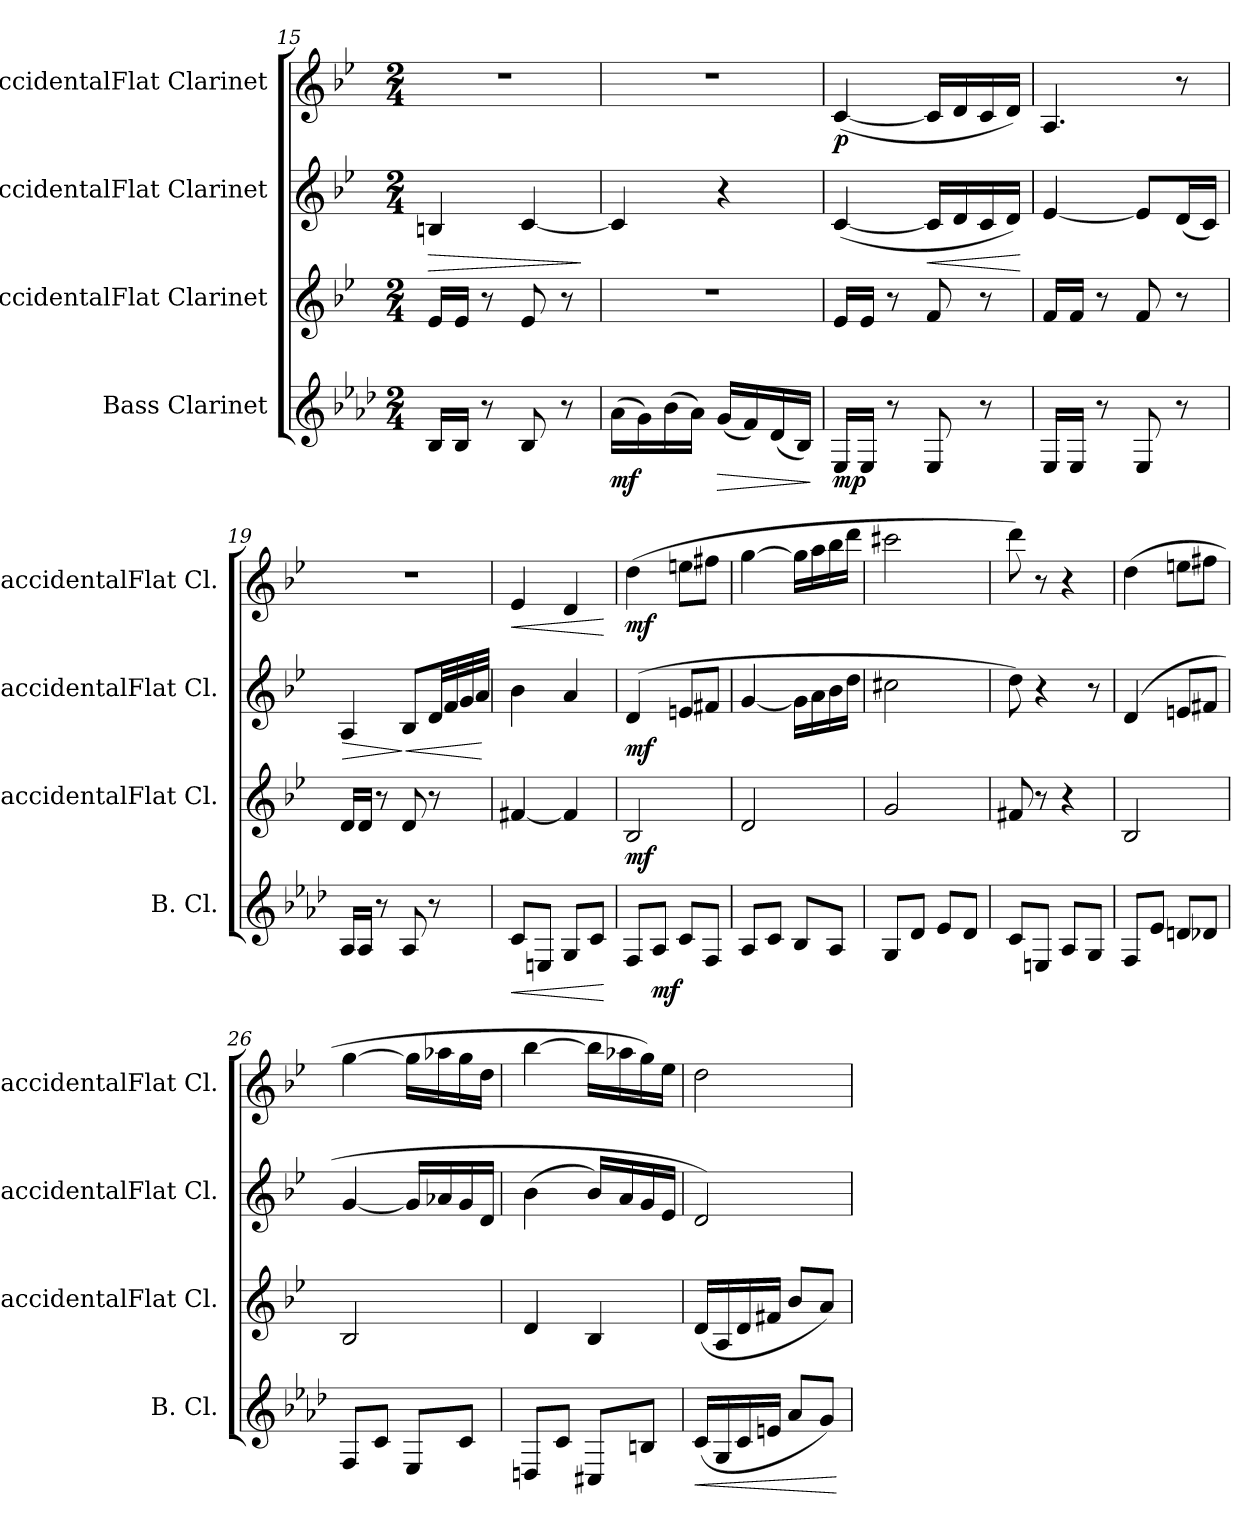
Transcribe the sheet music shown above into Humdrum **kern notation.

**kern	**dynam	**kern	**dynam	**kern	**dynam	**kern	**dynam
*part4	*part4	*part3	*part3	*part2	*part2	*part1	*part1
*staff4	*staff4	*staff3	*staff3	*staff2	*staff2	*staff1	*staff1
*I"Bass Clarinet	*	*I"BaccidentalFlat Clarinet	*	*I"BaccidentalFlat Clarinet	*	*I"BaccidentalFlat Clarinet	*
*I'B. Cl.	*	*I'BaccidentalFlat Cl.	*	*I'BaccidentalFlat Cl.	*	*I'BaccidentalFlat Cl.	*
*clefG2	*	*clefG2	*	*clefG2	*	*clefG2	*
*ITrd8c14	*	*ITrd1c2	*	*ITrd1c2	*	*ITrd1c2	*
*k[b-e-a-d-]	*	*k[b-e-a-d-]	*	*k[b-e-a-d-]	*	*k[b-e-a-d-]	*
*M2/4	*	*M2/4	*	*M2/4	*	*M2/4	*
=15	=15	=15	=15	=15	=15	=15	=15
!	!	!	!	!	!LO:HP:b	!	!
16BB-/LL	.	16d-/LL	.	4An/	>	2r	.
16BB-/JJ	.	16d-/JJ	.	.	.	.	.
8r	.	8r	.	.	.	.	.
8BB-/	.	8d-/	.	[4B-/	.	.	.
8r	.	8r	.	.	.	.	.
.	.	.	.	.	]	.	.
=16	=16	=16	=16	=16	=16	=16	=16
!	!LO:DY:b	!	!	!	!	!	!
(16A-\LL	mf	2r	.	4B-/]	.	2r	.
16G\)	.	.	.	.	.	.	.
(16B-\	.	.	.	.	.	.	.
16A-\JJ)	.	.	.	.	.	.	.
!	!LO:HP:b	!	!	!	!	!	!
(16G/LL	>	.	.	4r	.	.	.
16F/)	.	.	.	.	.	.	.
(16D-/	.	.	.	.	.	.	.
16BB-/JJ)	.	.	.	.	.	.	.
.	]	.	.	.	.	.	.
=17	=17	=17	=17	=17	=17	=17	=17
!	!LO:DY:b	!	!	!	!	!	!LO:DY:b
16EE-/LL	mp	16d-/LL	.	([4B-/	.	([4B-/	p
16EE-/JJ	.	16d-/JJ	.	.	.	.	.
8r	.	8r	.	.	.	.	.
!	!	!	!	!	!LO:HP:b	!	!
8EE-/	.	8e-/	.	16B-/LL]	<	16B-/LL]	.
.	.	.	.	16c/	.	16c/	.
8r	.	8r	.	16B-/	.	16B-/	.
.	.	.	.	16c/JJ)	.	16c/JJ)	.
.	.	.	.	.	[	.	.
=18	=18	=18	=18	=18	=18	=18	=18
16EE-/LL	.	16e-/LL	.	[4d-/	.	4.G/	.
16EE-/JJ	.	16e-/JJ	.	.	.	.	.
8r	.	8r	.	.	.	.	.
8EE-/	.	8e-/	.	8d-/L]	.	.	.
8r	.	8r	.	(16c/L	.	8r	.
.	.	.	.	16B-/JJ)	.	.	.
!!LO:LB:g=z
=19	=19	=19	=19	=19	=19	=19	=19
!	!	!	!	!	!LO:HP:b	!	!
16AA-/LL	.	16c/LL	.	4G/	>	2r	.
16AA-/JJ	.	16c/JJ	.	.	.	.	.
8r	.	8r	.	.	.	.	.
!	!	!	!	!	!LO:HP:n=1:b	!	!
8AA-/	.	8c/	.	8A-/L	] <	.	.
8r	.	8r	.	32c/LL	.	.	.
.	.	.	.	32e-/	.	.	.
.	.	.	.	32f/	.	.	.
.	.	.	.	32g/JJJ	.	.	.
.	.	.	.	.	[	.	.
=20	=20	=20	=20	=20	=20	=20	=20
!	!LO:HP:b	!	!	!	!	!	!LO:HP:b
8C/L	<	[4en/	.	4a-\	.	4d-/	<
8EEn/J	.	.	.	.	.	.	.
8GG/L	.	4e/]	.	4g/	.	4c/	.
8C/J	.	.	.	.	.	.	.
.	[	.	.	.	.	.	[
=21	=21	=21	=21	=21	=21	=21	=21
!	!	!	!LO:DY:b	!	!LO:DY:b	!	!LO:DY:b
8FF/L	.	2A-/	mf	(4c/	mf	(4cc\	mf
!	!LO:DY:b	!	!	!	!	!	!
8AA-/J	mf	.	.	.	.	.	.
8C/L	.	.	.	8dn/L	.	8ddn\L	.
8FF/J	.	.	.	8en/J	.	8een\J	.
=22	=22	=22	=22	=22	=22	=22	=22
8AA-/L	.	2c/	.	[4f/	.	[4ff\	.
8C/J	.	.	.	.	.	.	.
8BB-/L	.	.	.	16f\LL]	.	16ff\LL]	.
.	.	.	.	16g\	.	16gg\	.
8AA-/J	.	.	.	16a-\	.	16aa-\	.
.	.	.	.	16cc\JJ	.	16ccc\JJ	.
=23	=23	=23	=23	=23	=23	=23	=23
8GG/L	.	2f/	.	2bn\	.	2bbn\	.
8D-/J	.	.	.	.	.	.	.
8E-/L	.	.	.	.	.	.	.
8D-/J	.	.	.	.	.	.	.
=24	=24	=24	=24	=24	=24	=24	=24
8C/L	.	8en/	.	8cc\)	.	8ccc\)	.
8EEn/J	.	8r	.	4r	.	8r	.
8AA-/L	.	4r	.	.	.	4r	.
8GG/J	.	.	.	8r	.	.	.
!!LO:PB:g=z
=25	=25	=25	=25	=25	=25	=25	=25
8FF/L	.	2A-/	.	(4c/	.	(4cc\	.
8E-/J	.	.	.	.	.	.	.
8Dn/L	.	.	.	8dn/L	.	8ddn\L	.
8D-X/J	.	.	.	8en/J	.	8een\J	.
=26	=26	=26	=26	=26	=26	=26	=26
8FF/L	.	2A-/	.	[4f/	.	[4ff\	.
8C/J	.	.	.	.	.	.	.
8EE-/L	.	.	.	16f/LL]	.	16ff\LL]	.
.	.	.	.	16g-X/	.	16gg-X\	.
8C/J	.	.	.	16f/	.	16ff\	.
.	.	.	.	16c/JJ	.	16cc\JJ	.
=27	=27	=27	=27	=27	=27	=27	=27
8DDn/L	.	4c/	.	(4a-\	.	[4aa-\	.
8C/J	.	.	.	.	.	.	.
8CC#X/L	.	4A-/	.	16a-/LL)	.	16aa-\LL]	.
.	.	.	.	16g/	.	16gg-X\	.
8BBn/J	.	.	.	16f/	.	16ff\)	.
.	.	.	.	16d-/JJ	.	16dd-\JJ	.
=28	=28	=28	=28	=28	=28	=28	=28
!	!LO:HP:b	!	!	!	!	!	!
(16C/LL	<	(16c/LL	.	2c/)	.	2cc\	.
16GG/	.	16G/	.	.	.	.	.
16C/	.	16c/	.	.	.	.	.
16En/JJ	.	16en/JJ	.	.	.	.	.
8A-/L	.	8a-/L	.	.	.	.	.
8G/J)	.	8g/J)	.	.	.	.	.
.	[	.	.	.	.	.	.
=	=	=	=	=	=	=	=
*-	*-	*-	*-	*-	*-	*-	*-
